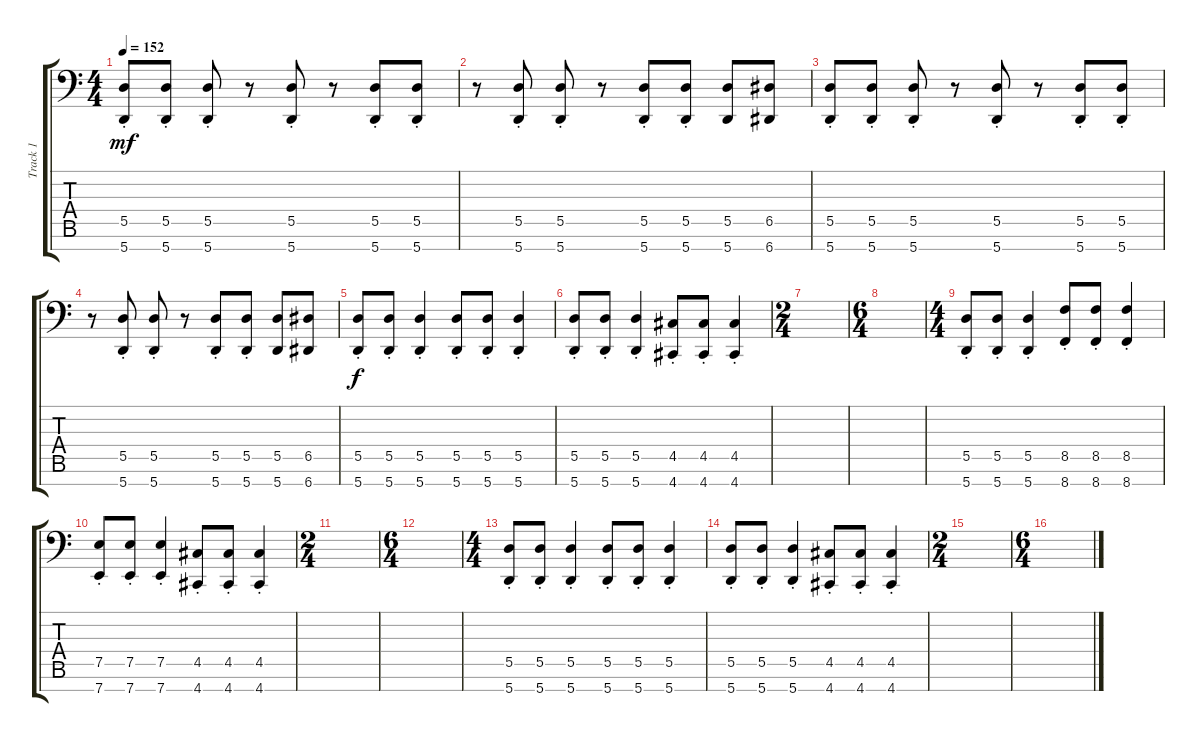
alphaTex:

\track ("Track 1" "Track 1") {instrument stringensemble1}
\staff {score tabs}
\tuning (E4 B3 G3 D3 A2 E2 A1) {hide}
\ts (4 4)
\tempo 152
\clef f4
\ks c
(5.5{st} 5.7{st}).8{dy mf} (5.5{st} 5.7{st}).8 (5.5{st} 5.7{st}).8 r.8 (5.5{st} 5.7{st}).8 r.8 (5.5{st} 5.7{st}).8 (5.5{st} 5.7{st}).8 |
r.8 (5.5{st} 5.7{st}).8 (5.5{st} 5.7{st}).8 r.8 (5.5{st} 5.7{st}).8 (5.5{st} 5.7{st}).8 (5.5 5.7).8 (6.5 6.7).8 |
(5.5{st} 5.7{st}).8 (5.5{st} 5.7{st}).8 (5.5{st} 5.7{st}).8 r.8 (5.5{st} 5.7{st}).8 r.8 (5.5{st} 5.7{st}).8 (5.5{st} 5.7{st}).8 |
r.8 (5.5{st} 5.7{st}).8 (5.5{st} 5.7{st}).8 r.8 (5.5{st} 5.7{st}).8 (5.5{st} 5.7{st}).8 (5.5 5.7).8 (6.5 6.7).8 |
(5.5{st} 5.7{st}).8{dy f} (5.5{st} 5.7{st}).8 (5.5{st} 5.7{st}).4 (5.5{st} 5.7{st}).8 (5.5{st} 5.7{st}).8 (5.5{st} 5.7{st}).4 |
(5.5{st} 5.7{st}).8 (5.5{st} 5.7{st}).8 (5.5{st} 5.7{st}).4 (4.5{st} 4.7{st}).8 (4.5{st} 4.7{st}).8 (4.5{st} 4.7{st}).4 |
\ts (2 4)
|
\ts (6 4)
|
\ts (4 4)
(5.5{st} 5.7{st}).8 (5.5{st} 5.7{st}).8 (5.5{st} 5.7{st}).4 (8.5{st} 8.7{st}).8 (8.5{st} 8.7{st}).8 (8.5{st} 8.7{st}).4 |
(7.5{st} 7.7{st}).8 (7.5{st} 7.7{st}).8 (7.5{st} 7.7{st}).4 (4.5{st} 4.7{st}).8 (4.5{st} 4.7{st}).8 (4.5{st} 4.7{st}).4 |
\ts (2 4)
|
\ts (6 4)
|
\ts (4 4)
(5.5{st} 5.7{st}).8 (5.5{st} 5.7{st}).8 (5.5{st} 5.7{st}).4 (5.5{st} 5.7{st}).8 (5.5{st} 5.7{st}).8 (5.5{st} 5.7{st}).4 |
(5.5{st} 5.7{st}).8 (5.5{st} 5.7{st}).8 (5.5{st} 5.7{st}).4 (4.5{st} 4.7{st}).8 (4.5{st} 4.7{st}).8 (4.5{st} 4.7{st}).4 |
\ts (2 4)
|
\ts (6 4)
